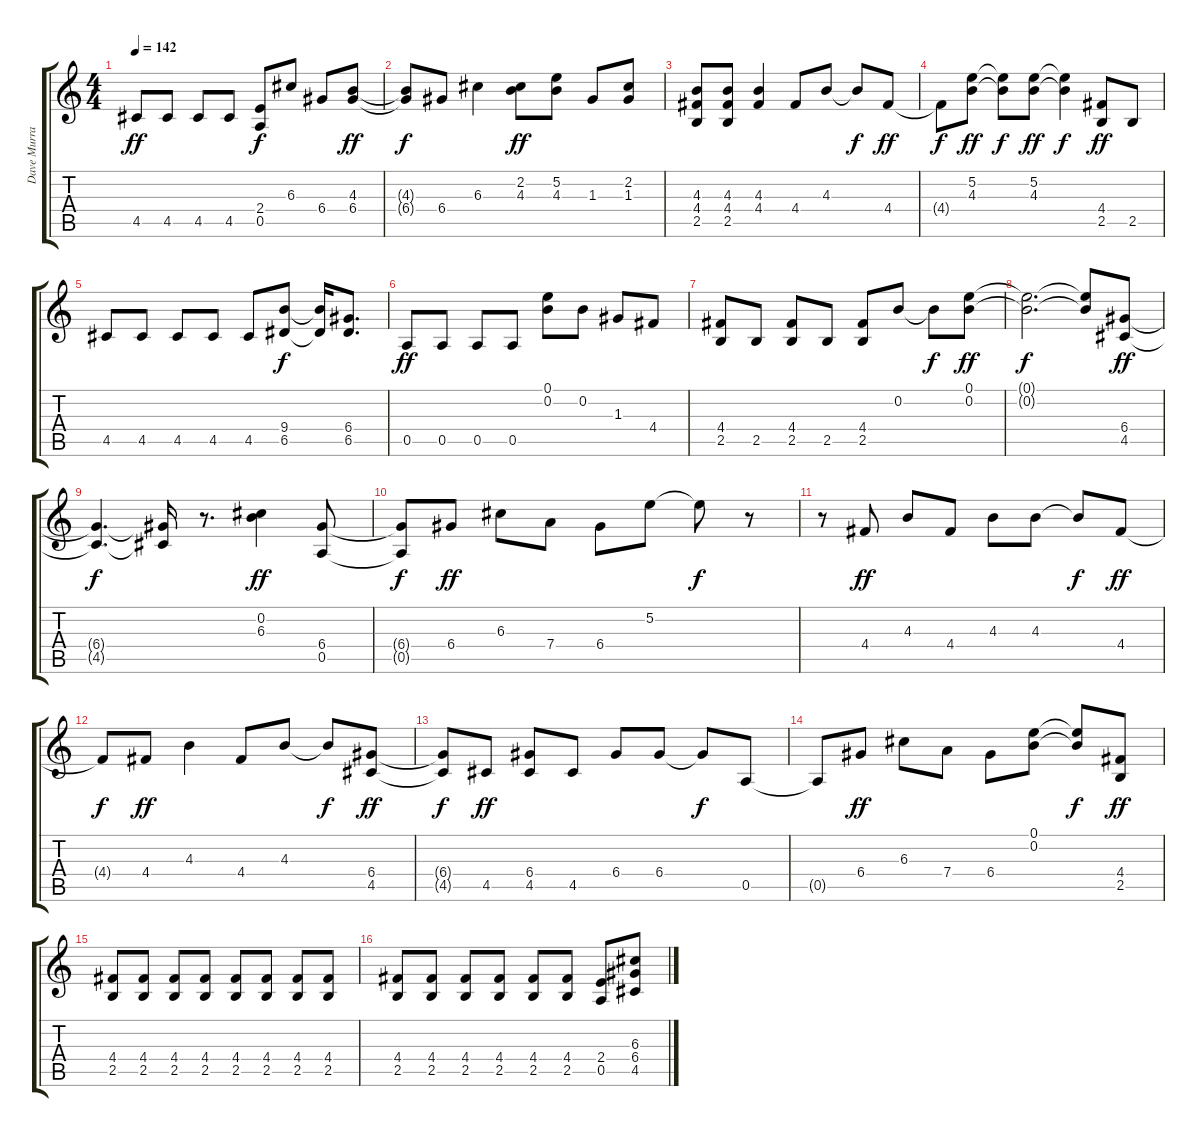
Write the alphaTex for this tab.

\track ("Dave Murray" "Dave Murra") {instrument overdrivenguitar}
\staff {score tabs}
\tuning (E4 B3 G3 D3 A2 E2) {hide}
\ts (4 4)
\tempo 142
\clef g2
\ks c
4.5.8{dy ff} 4.5.8 4.5.8 4.5.8 (2.4 0.5).8{dy f} 6.3.8 6.4.8 (4.3 6.4).8{dy ff} |
(4.3{t} 6.4{t}).8{dy f instrument acousticguitarsteel} 6.4.8 6.3.4 (2.2 4.3).8{dy ff} (5.2 4.3).8 1.3.8 (2.2 1.3).8 |
(4.3 4.4 2.5).8 (4.3 4.4 2.5).8 (4.3 4.4).4 4.4.8 4.3.8 4.3{t}.8{dy f} 4.4.8{dy ff} |
4.4{t}.8{dy f} (5.2 4.3).8{dy ff} (5.2{t} 4.3{t}).8{dy f} (5.2 4.3).8{dy ff} (5.2{t} 4.3{t}).4{dy f} (4.4 2.5).8{dy ff} 2.5.8 |
4.5.8{instrument acousticguitarsteel} 4.5.8 4.5.8 4.5.8 4.5.8 (9.4 6.5).8{dy f} (9.4{t} 6.5{t}).16 (6.4 6.5).8{d} |
0.5.8{dy ff} 0.5.8 0.5.8 0.5.8 (0.1 0.2).8 0.2.8 1.3.8 4.4.8 |
(4.4 2.5).8 2.5.8 (4.4 2.5).8 2.5.8 (4.4 2.5).8 0.2.8 0.2{t}.8{dy f} (0.1 0.2).8{dy ff} |
(0.1{t} 0.2{t}).2{d dy f} (0.1{t} 0.2{t}).8 (6.4 4.5).8{dy ff} |
(6.4{t} 4.5{t}).4{d dy f} (6.4{t} 4.5{t}).16 r.8{d} (0.2 6.3).4{dy ff} (6.4 0.5).8 |
(6.4{t} 0.5{t}).8{dy f instrument acousticguitarsteel} 6.4.8{dy ff} 6.3.8 7.4.8 6.4.8 5.2.8 5.2{t}.8{dy f} r.8 |
r.8 4.4.8{dy ff} 4.3.8 4.4.8 4.3.8 4.3.8 4.3{t}.8{dy f} 4.4.8{dy ff} |
4.4{t}.8{dy f} 4.4.8{dy ff} 4.3.4 4.4.8 4.3.8 4.3{t}.8{dy f} (6.4 4.5).8{dy ff} |
(6.4{t} 4.5{t}).8{dy f instrument acousticguitarsteel} 4.5.8{dy ff} (6.4 4.5).8 4.5.8 6.4.8 6.4.8 6.4{t}.8{dy f} 0.5.8 |
0.5{t}.8 6.4.8{dy ff} 6.3.8 7.4.8 6.4.8 (0.1 0.2).8 (0.1{t} 0.2{t}).8{dy f} (4.4 2.5).8{dy ff} |
(4.4 2.5).8{volume 16 instrument overdrivenguitar} (4.4 2.5).8 (4.4 2.5).8 (4.4 2.5).8 (4.4 2.5).8 (4.4 2.5).8 (4.4 2.5).8 (4.4 2.5).8 |
(4.4 2.5).8 (4.4 2.5).8 (4.4 2.5).8 (4.4 2.5).8 (4.4 2.5).8 (4.4 2.5).8 (2.4 0.5).8 (6.3 6.4 4.5).8
